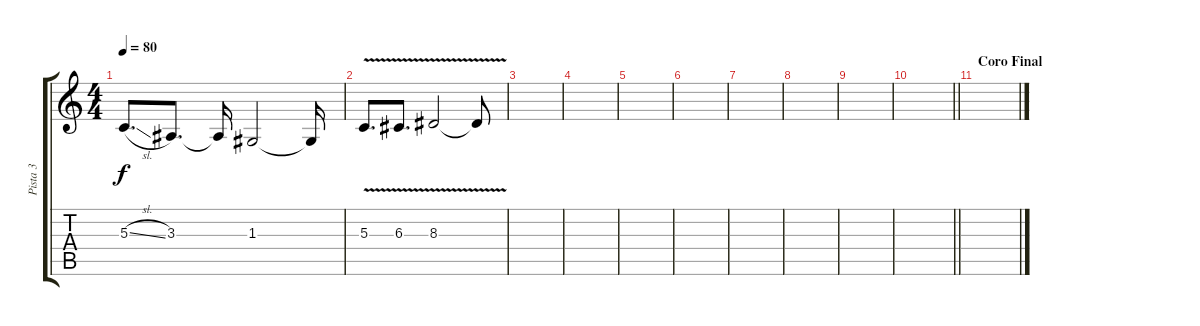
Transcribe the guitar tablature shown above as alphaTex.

\track ("Pista 3" "Pista 3") {instrument violin}
\staff {score tabs}
\tuning (E4 B3 G3 D3 A2 E2) {hide}
\ts (4 4)
\tempo 80
\clef g2
\ks c
5.3{sl}.8{d dy f} 3.3.8{d} 3.3{t}.16 1.3.2 1.3{t}.16 |
5.3{v}.8{d} 6.3{v}.8{d} 8.3{v}.2 8.3{t}.8 |
|
|
|
|
|
|
|
\barLineRight lightlight
|
\section ("" "Coro Final")
